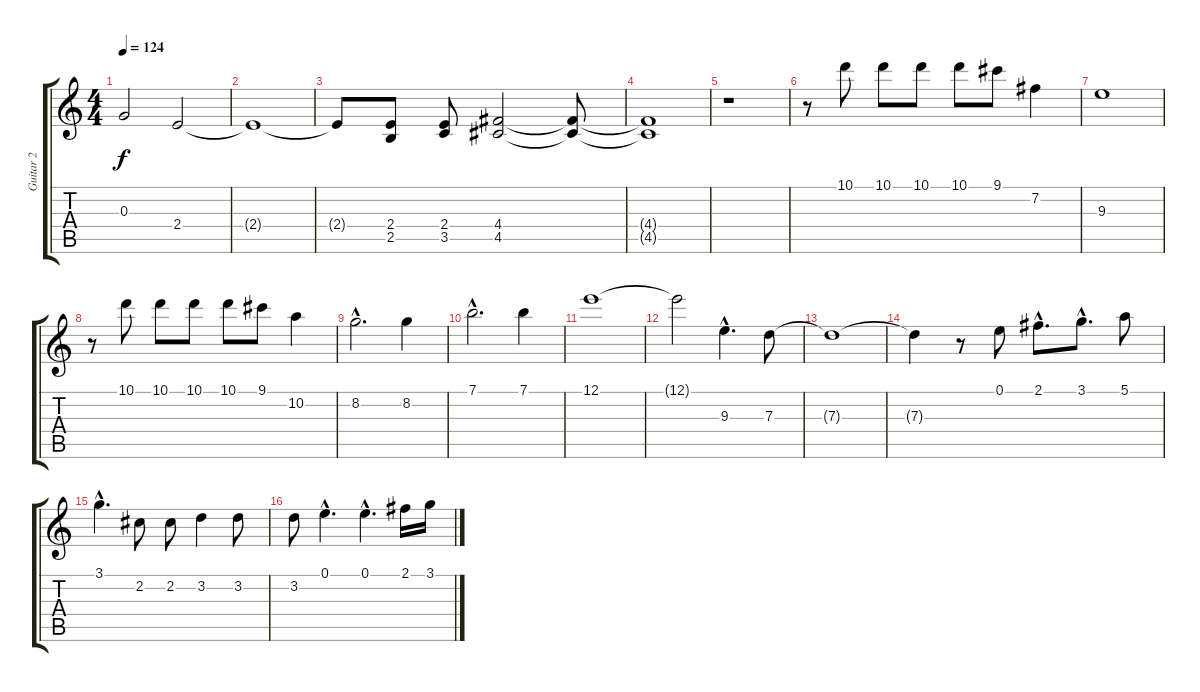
\track ("Guitar 2" "Guitar 2") {instrument overdrivenguitar}
\staff {score tabs}
\tuning (E4 B3 G3 D3 A2 E2) {hide}
\ts (4 4)
\tempo 124
\clef g2
\ks c
0.3{t}.2{dy f} 2.4.2 |
2.4{t}.1 |
2.4{t}.8 (2.4 2.5).8 (2.4 3.5).8 (4.4 4.5).2 (4.4{t} 4.5{t}).8 |
(4.4{t} 4.5{t}).1 |
r.1 |
r.8 10.1.8 10.1.8 10.1.8 10.1.8 9.1.8 7.2.4 |
9.3.1 |
r.8 10.1.8 10.1.8 10.1.8 10.1.8 9.1.8 10.2.4 |
8.2{hac}.2{d} 8.2.4 |
7.1{hac}.2{d} 7.1.4 |
12.1.1 |
12.1{t}.2 9.3{hac}.4{d} 7.3.8 |
7.3{t}.1 |
7.3{t}.4 r.8 0.1.8 2.1{hac}.8{d} 3.1{hac}.8{d} 5.1.8 |
3.1{hac}.4{d} 2.2.8 2.2.8 3.2.4 3.2.8 |
3.2.8 0.1{hac}.4{d} 0.1{hac}.4{d} 2.1.16 3.1.16
